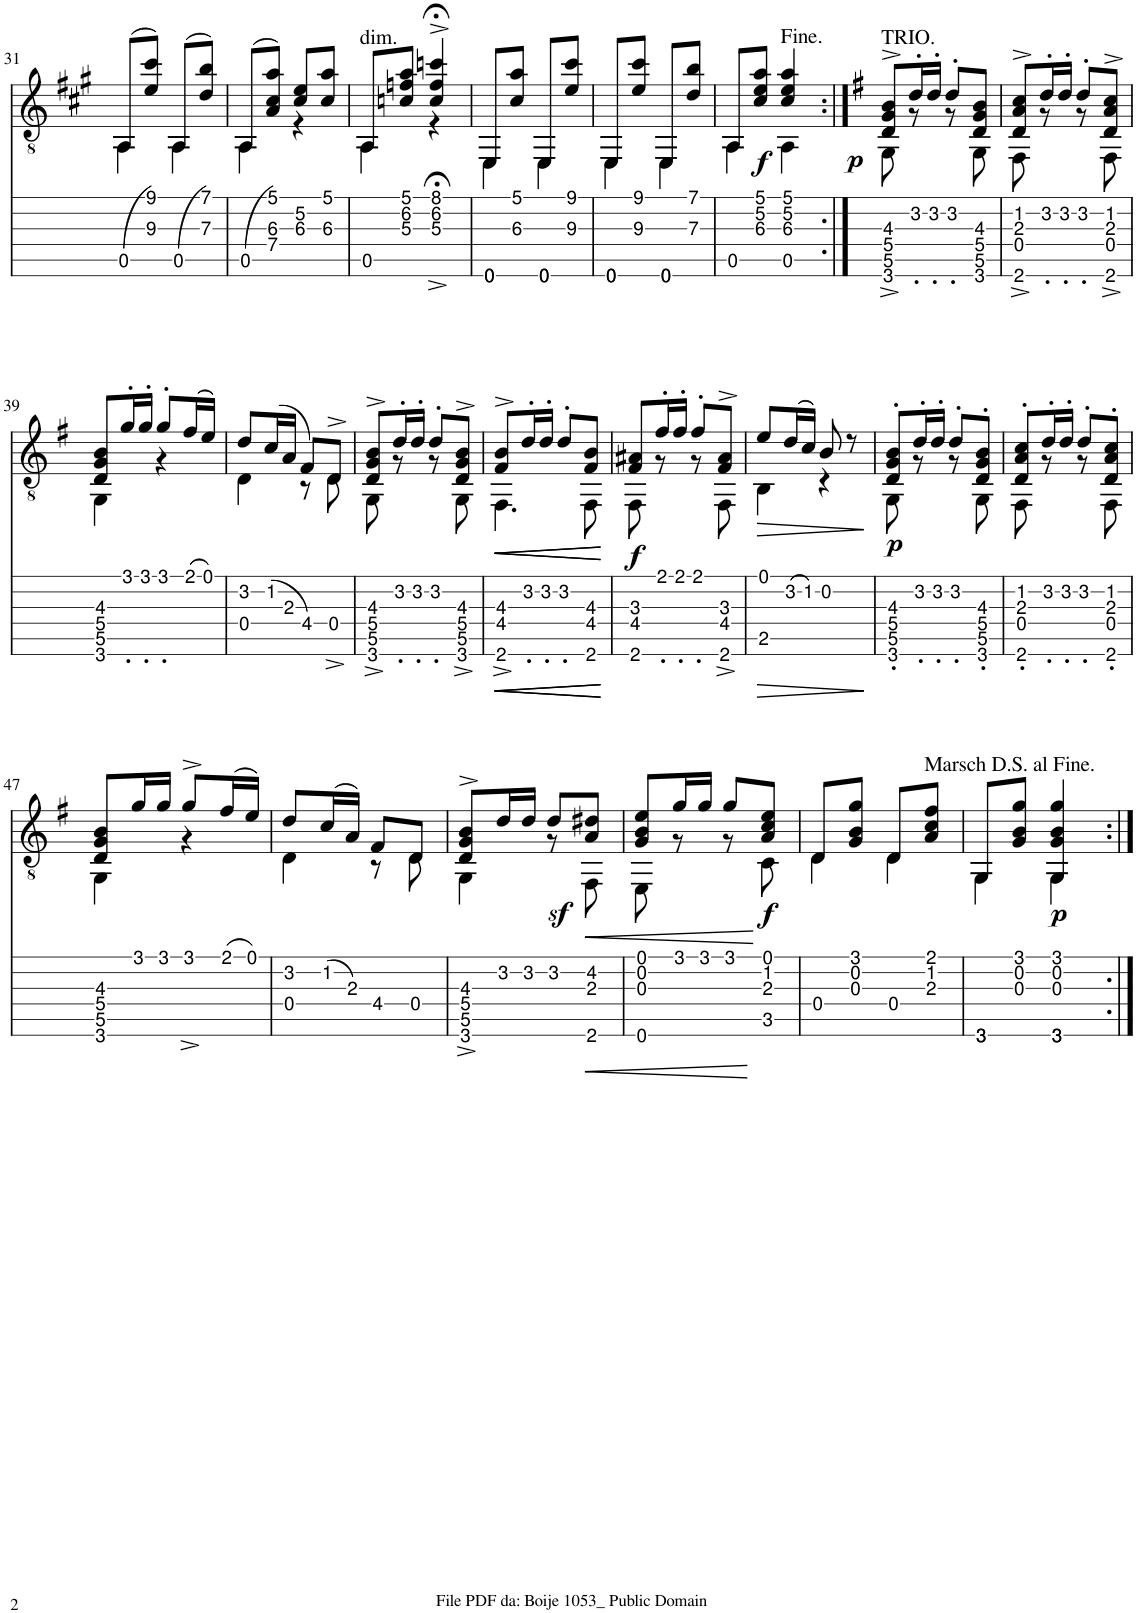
**kern	**kern	**dynam
*part1	*part1	*part1
*staff2	*staff1	*staff1/2
*I"Guitar	*	*
*I'Guit.	*	*
!!LO:PB:g=z
*	*clefGv2	*
*k[f#c#g#]	*k[f#c#g#]	*
*M2/4	*M2/4	*
=31	=31	=31
*^	*^	*
8AAL	4AA	(8AA/L	4AA\	.
8e\ 8cc#\J	.	8e/ 8cc#/J)	.	.
8AAL	4AA	(8AA/L	4AA\	.
8d\ 8b\J	.	8d/ 8b/J)	.	.
=32	=32	=32	=32	=32
8AAL	4AA	(8AA/L	4AA\	.
8A\ 8c#\ 8a\J	.	8A/ 8c#/ 8a/J)	.	.
8c#\ 8e\L	4r	8c#/ 8e/L	4r	.
8c#\ 8a\J	.	8c#/ 8a/J	.	.
=33	=33	=33	=33	=33
!	!	!LO:TX:a:t=dim.	!	!
8AAL	4AA	8AA/L	4AA\	.
8c\ 8f\ 8a\J	.	8cn/ 8fn/ 8a/J	.	.
4c;<^ 4f;<^ 4cc;<^	4r	4c/;<^ 4f/;<^ 4ccn/;<^	4r	.
=34	=34	=34	=34	=34
8EEL	4EE	8EE/L	4EE\	.
8c#\ 8a\J	.	8c#/ 8a/J	.	.
8EEL	4EE	8EE/L	4EE\	.
8e\ 8cc#\J	.	8e/ 8cc#/J	.	.
=35	=35	=35	=35	=35
8EEL	4EE	8EE/L	4EE\	.
8e\ 8cc#\J	.	8e/ 8cc#/J	.	.
8EEL	4EE	8EE/L	4EE\	.
8d\ 8b\J	.	8d/ 8b/J	.	.
=36	=36	=36	=36	=36
8AAL	4AA	8AA/L	4AA\	.
8c#\ 8e\ 8a\J	.	8c#/ 8e/ 8a/J	.	.
!	!	!	!	!LO:DY:b
4c# 4e 4a	4AA	4c#/ 4e/ 4a/	4AA\	f
=37:|!	=37:|!	=37:|!	=37:|!	=37:|!
*k[f#]	*	*k[f#]	*	*
!	!	!LO:TX:a:t=TRIO.	!	!
!	!	!	!	!LO:DY:b
8D^\ 8G^\ 8B^\L	8GG	8D/^ 8G/^ 8B/^L	8GG\	p
16d'L	8r	16d'/L	8r	.
16d'JJ	.	16d'/JJ	.	.
8d'L	8r	8d'/L	8r	.
8D\ 8G\ 8B\J	8GG	8D/ 8G/ 8B/J	8GG\	.
=38	=38	=38	=38	=38
8D^\ 8A^\ 8c^\L	8FF#	8D/^ 8A/^ 8c/^L	8FF#\	.
16d'L	8r	16d'/L	8r	.
16d'JJ	.	16d'/JJ	.	.
8d'L	8r	8d'/L	8r	.
8D^\ 8A^\ 8c^\J	8FF#	8D/^ 8A/^ 8c/^J	8FF#\	.
!!LO:LB:g=z	!!
=39	=39	=39	=39	=39
8D\ 8G\ 8B\L	4GG	8D/ 8G/ 8B/L	4GG\	.
16g'L	.	16g'/L	.	.
16g'JJ	.	16g'/JJ	.	.
8g'L	4r	8g'/L	4r	.
16f#L	.	(16f#/L	.	.
16eJJ	.	16e/JJ)	.	.
=40	=40	=40	=40	=40
8dL	4D	8d/L	4D\	.
16cL	.	(16c/L	.	.
16AJJ	.	16A/JJ	.	.
8F#L	8r	8F#/L)	8r	.
8D^J	8D	8D^/J	8D\	.
=41	=41	=41	=41	=41
8D^\ 8G^\ 8B^\L	8GG	8D/^ 8G/^ 8B/^L	8GG\	.
16d'L	8r	16d'/L	8r	.
16d'JJ	.	16d'/JJ	.	.
8d'L	8r	8d'/L	8r	.
8D^\ 8G^\ 8B^\J	8GG	8D/^ 8G/^ 8B/^J	8GG\	.
=42	=42	=42	=42	=42
!	!	!	!	!LO:HP:b
8F#^\ 8B^\L	4.FF#	8F#/^ 8B/^L	4.FF#\	<
!	!	!	!	!LO:HP:b
16d'L	.	16d'/L	.	<
16d'JJ	.	16d'/JJ	.	.
8d'L	.	8d'/L	.	.
8F#\ 8B\J	8FF#	8F#/ 8B/J	8FF#\	.
*v	*v	*	*	*
*	*v	*v	*
.	.	[ [
=43	=43	=43
*^	*^	*
!	!	!	!	!LO:DY:b
8F#\ 8A#\L	8FF#	8F#/ 8A#X/L	8FF#\	f
16f#'L	8r	16f#'/L	8r	.
16f#'JJ	.	16f#'/JJ	.	.
8f#'L	8r	8f#'/L	8r	.
8F#^\ 8A#^\J	8FF#	8F#/^ 8A#/^J	8FF#\	.
=44	=44	=44	=44	=44
!	!	!	!	!LO:HP:b
8eL	4BB	8e/L	4BB\	>
16dL	.	(16d/L	.	.
16cJJ	.	16c/JJ)	.	.
8B	4r	8B/	4r	.
8r	.	8r	.	.
*v	*v	*	*	*
*	*v	*v	*
.	.	]
=45	=45	=45
*^	*^	*
!	!	!	!	!LO:DY:b
8D'\ 8G'\ 8B'\L	8GG	8D/' 8G/' 8B/'L	8GG\	p
16d'L	8r	16d'/L	8r	.
16d'JJ	.	16d'/JJ	.	.
8d'L	8r	8d'/L	8r	.
8D'\ 8G'\ 8B'\J	8GG	8D/' 8G/' 8B/'J	8GG\	.
=46	=46	=46	=46	=46
8D'\ 8A'\ 8c'\L	8FF#	8D/' 8A/' 8c/'L	8FF#\	.
16d'L	8r	16d'/L	8r	.
16d'JJ	.	16d'/JJ	.	.
8d'L	8r	8d'/L	8r	.
8D'\ 8A'\ 8c'\J	8FF#	8D/' 8A/' 8c/'J	8FF#\	.
!!LO:LB:g=z	!!
=47	=47	=47	=47	=47
8D\ 8G\ 8B\L	4GG	8D/ 8G/ 8B/L	4GG\	.
16gL	.	16g/L	.	.
16gJJ	.	16g/JJ	.	.
8g^L	4r	8g^/L	4r	.
16f#L	.	(16f#/L	.	.
16eJJ	.	16e/JJ)	.	.
=48	=48	=48	=48	=48
8dL	4D	8d/L	4D\	.
16cL	.	(16c/L	.	.
16AJJ	.	16A/JJ)	.	.
8F#L	8r	8F#/L	8r	.
8DJ	8D	8D/J	8D\	.
=49	=49	=49	=49	=49
8D^\ 8G^\ 8B^\L	4GG	8D/^ 8G/^ 8B/^L	4GG\	.
16dL	.	16d/L	.	.
16dJJ	.	16d/JJ	.	.
8dL	8r	8d/L	8r	.
!	!	!	!	!LO:HP:b
!	!	!	!	!LO:DY:n=1:b
8A\ 8d#\J	8FF#	8A/ 8d#X/J	8FF#\	< sf
*v	*v	*	*	*
*	*v	*v	*
.	.	[
=50	=50	=50
*^	*^	*
8G\ 8B\ 8e\L	8EE	8G/ 8B/ 8e/L	8EE\	.
16gL	8r	16g/L	8r	.
16gJJ	.	16g/JJ	.	.
8gL	8r	8g/L	8r	.
!	!	!	!	!LO:DY:b
8A\ 8c\ 8e\J	8C	8A/ 8c/ 8e/J	8C\	f
=51	=51	=51	=51	=51
8DL	4D	8D/L	4D\	.
8G\ 8B\ 8g\J	.	8G/ 8B/ 8g/J	.	.
8DL	4D	8D/L	4D\	.
!	!	!LO:TX:a:t=Marsch D.S. al Fine.	!	!
8A\ 8c\ 8f#\J	.	8A/ 8c/ 8f#/J	.	.
=52	=52	=52	=52	=52
8GGL	4GG	8GG/L	4GG\	.
8G\ 8B\ 8g\J	.	8G/ 8B/ 8g/J	.	.
!	!	!	!	!LO:DY:b
4GG 4G 4B 4g	4GG	4GG/ 4G/ 4B/ 4g/	4GG\	p
*v	*v	*	*	*
*	*v	*v	*
=:|!	=:|!	=:|!
*-	*-	*-
